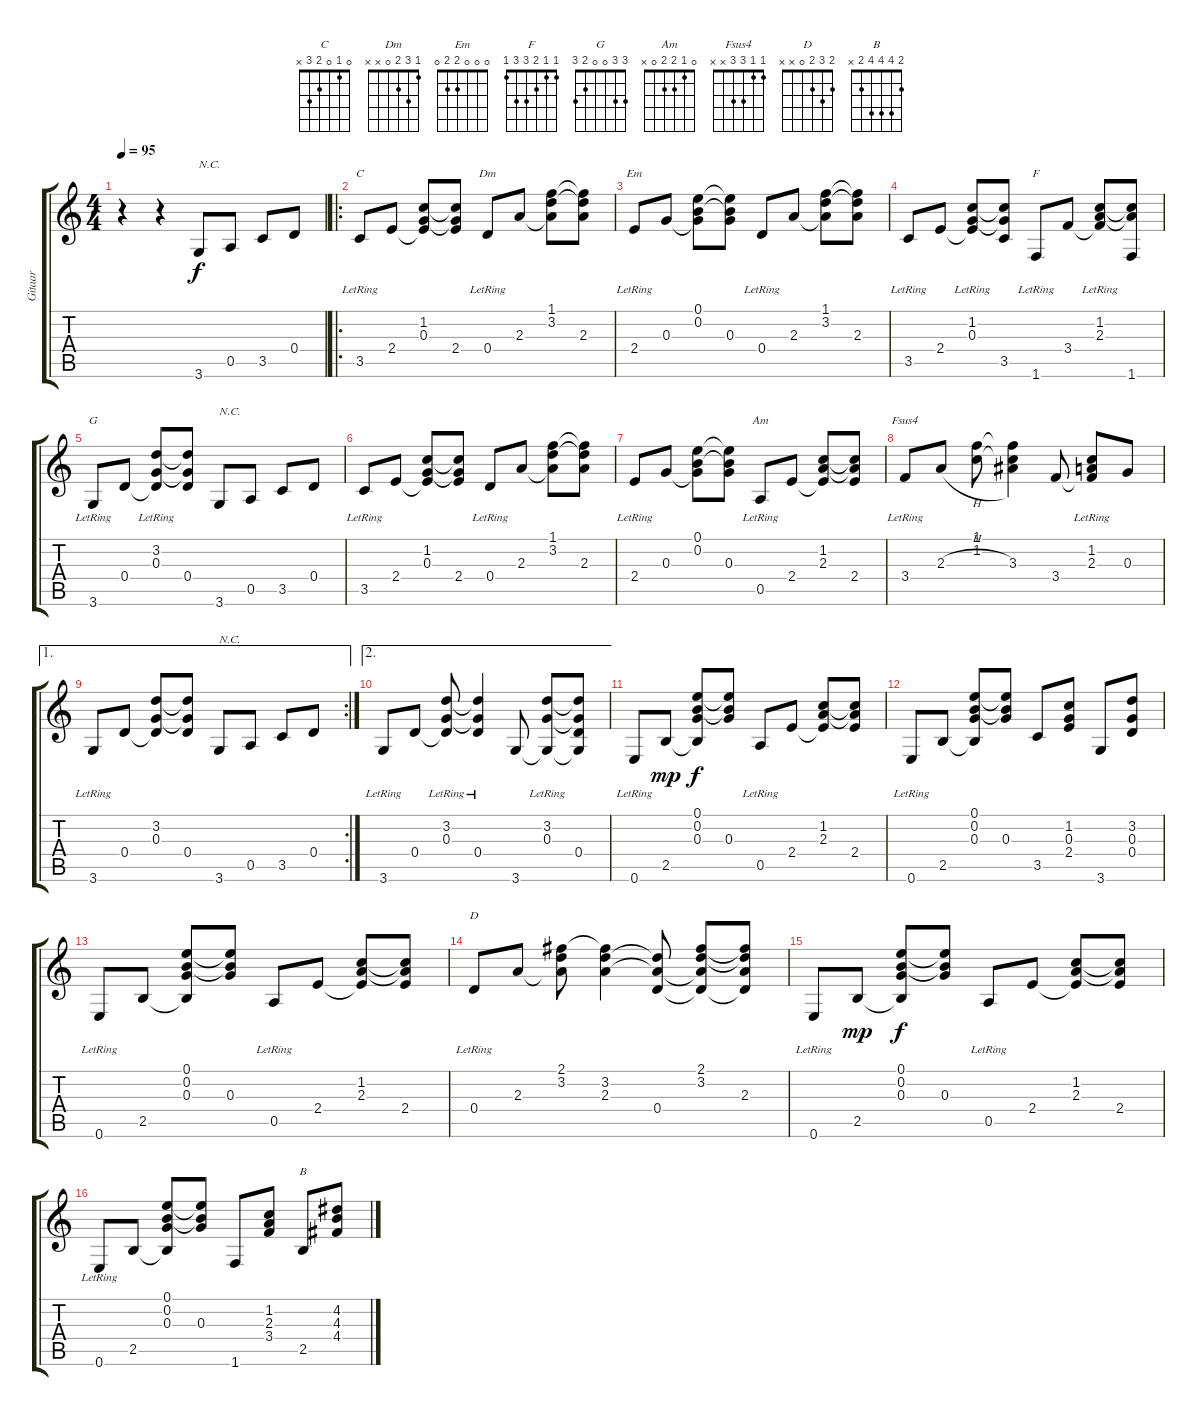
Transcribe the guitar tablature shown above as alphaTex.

\track ("Gitaar" "Gitaar") {instrument acousticguitarnylon}
\staff {score tabs}
\tuning (E4 B3 G3 D3 A2 E2) {hide}
\chord ("C" 0 1 0 2 3 x)
\chord ("Dm" 1 3 2 0 x x)
\chord ("Em" 0 0 0 2 2 0)
\chord ("F" 1 1 2 3 3 1)
\chord ("G" 3 3 0 0 2 3)
\chord ("Am" 0 1 2 2 0 x)
\chord ("Fsus4" 1 1 3 3 x x)
\chord ("D" 2 3 2 0 x x)
\chord ("B" 2 4 4 4 2 x)
\ts (4 4)
\tempo 95
\clef g2
\ks c
r.4{dy f instrument acousticguitarnylon} r.4 3.6.8{txt "N.C."} 0.5.8 3.5.8 0.4.8 |
\ro
3.5{lr}.8{ch "C"} 2.4.8 (1.2 0.3 2.4{t}).8 (1.2{t} 0.3{t} 2.4).8 0.4{lr}.8{ch "Dm"} 2.3.8 (1.1 3.2 2.3{t}).8 (1.1{t} 3.2{t} 2.3).8 |
2.4{lr}.8{ch "Em"} 0.3.8 (0.1 0.2 0.3{t}).8 (0.1{t} 0.2{t} 0.3).8 0.4{lr}.8 2.3.8 (1.1 3.2 2.3{t}).8 (1.1{t} 3.2{t} 2.3).8 |
3.5{lr}.8 2.4.8 (1.2{lr} 0.3{lr} 2.4{t}).8 (1.2{t} 0.3{t} 3.5).8 1.6{lr}.8{ch "F"} 3.4.8 (1.2{lr} 2.3{lr} 3.4{t}).8 (1.2{t} 2.3{t} 1.6).8 |
3.6{lr}.8{ch "G"} 0.4.8 (3.2{lr} 0.3{lr} 0.4{t}).8 (3.2{t} 0.3{t} 0.4).8 3.6.8{txt "N.C."} 0.5.8 3.5.8 0.4.8 |
3.5{lr}.8 2.4.8 (1.2 0.3 2.4{t}).8 (1.2{t} 0.3{t} 2.4).8 0.4{lr}.8 2.3.8 (1.1 3.2 2.3{t}).8 (1.1{t} 3.2{t} 2.3).8 |
2.4{lr}.8 0.3.8 (0.1 0.2 0.3{t}).8 (0.1{t} 0.2{t} 0.3).8 0.5{lr}.8{ch "Am"} 2.4.8 (1.2 2.3 2.4{t}).8 (1.2{t} 2.3{t} 2.4).8 |
3.4{lr}.8{ch "Fsus4"} 2.3{h}.8 (1.1 1.2).8 (1.1{t} 1.2{t} 3.3).4 3.4.8 (1.2{lr} 2.3 3.4{t}).8 0.3.8 |
\ae 1
\rc 2
3.6{lr}.8 0.4.8 (3.2 0.3 0.4{t}).8 (3.2{t} 0.3{t} 0.4).8 3.6.8{txt "N.C."} 0.5.8 3.5.8 0.4.8 |
\ae 2
3.6{lr}.8 0.4.8 (3.2{lr} 0.3{lr} 0.4{t}).8 (3.2{t} 0.3{t} 0.4{lr}).4 3.6.8 (3.2{lr} 0.3{lr} 3.6{t}).8 (3.2{t} 0.3{t} 0.4 3.6{t}).8 |
0.6{lr}.8 2.5.8{dy mp} (0.1 0.2 0.3 2.5{t}).8{dy f} (0.1{t} 0.2{t} 0.3).8 0.5{lr}.8 2.4.8 (1.2 2.3 2.4{t}).8 (1.2{t} 2.3{t} 2.4).8 |
0.6{lr}.8 2.5.8 (0.1 0.2 0.3 2.5{t}).8 (0.1{t} 0.2{t} 0.3).8 3.5.8 (1.2 0.3 2.4).8 3.6.8 (3.2 0.3 0.4).8 |
0.6{lr}.8 2.5.8 (0.1 0.2 0.3 2.5{t}).8 (0.1{t} 0.2{t} 0.3).8 0.5{lr}.8 2.4.8 (1.2 2.3 2.4{t}).8 (1.2{t} 2.3{t} 2.4).8 |
0.4{lr}.8{ch "D"} 2.3.8 (2.1 3.2 2.3{t}).8 (2.1{t} 3.2 2.3).4 (3.2{t} 2.3{t} 0.4).8 (2.1 3.2 2.3{t} 0.4{t}).8 (2.1{t} 3.2{t} 2.3 0.4{t}).8 |
0.6{lr}.8 2.5.8{dy mp} (0.1 0.2 0.3 2.5{t}).8{dy f} (0.1{t} 0.2{t} 0.3).8 0.5{lr}.8 2.4.8 (1.2 2.3 2.4{t}).8 (1.2{t} 2.3{t} 2.4).8 |
0.6{lr}.8 2.5.8 (0.1 0.2 0.3 2.5{t}).8 (0.1{t} 0.2{t} 0.3).8 1.6.8 (1.2 2.3 3.4).8 2.5.8{ch "B"} (4.2 4.3 4.4).8
